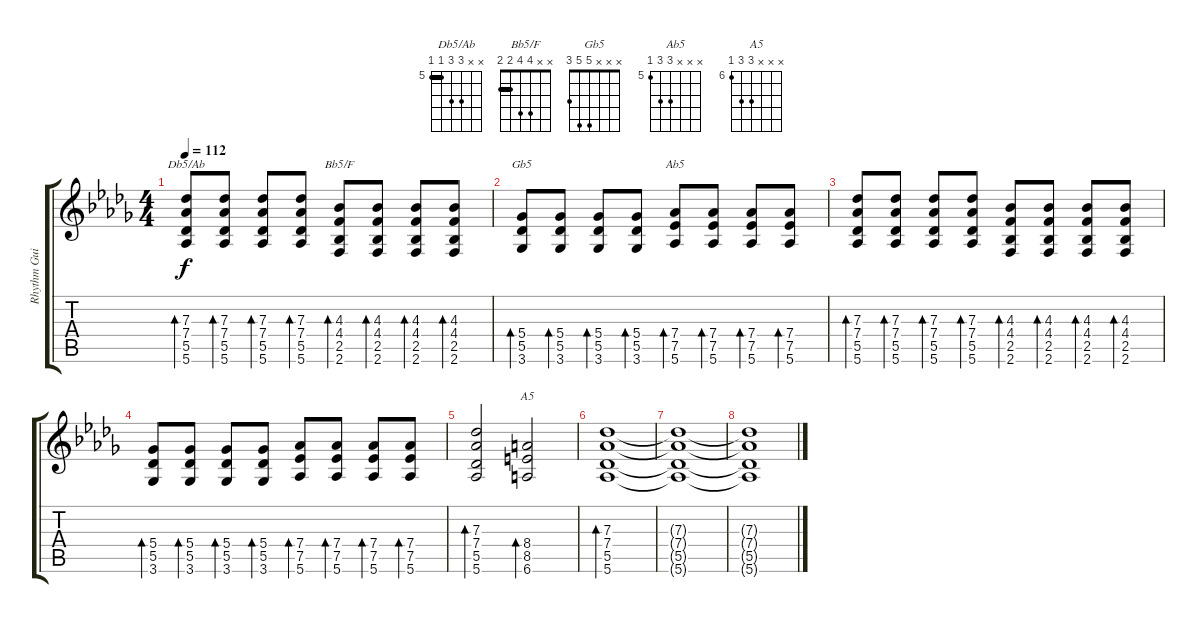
\track ("Rhythm Guitar" "Rhythm Gui") {instrument distortionguitar}
\staff {score tabs}
\tuning (Eb4 Bb3 Gb3 Db3 Ab2 Eb2) {hide}
\chord ("Db5/Ab" x x 7 7 5 5) {firstfret 5 barre 5}
\chord ("Bb5/F" x x 4 4 2 2) {barre 2}
\chord ("Gb5" x x x 5 5 3)
\chord ("Ab5" x x x 7 7 5) {firstfret 5}
\chord ("A5" x x x 8 8 6) {firstfret 6}
\ts (4 4)
\tempo 112
\clef g2
\ks db
(7.3 7.4 5.5 5.6).8{bd 30 ch "Db5/Ab" dy f} (7.3 7.4 5.5 5.6).8{bd 30} (7.3 7.4 5.5 5.6).8{bd 30} (7.3 7.4 5.5 5.6).8{bd 30} (4.3 4.4 2.5 2.6).8{bd 30 ch "Bb5/F"} (4.3 4.4 2.5 2.6).8{bd 30} (4.3 4.4 2.5 2.6).8{bd 30} (4.3 4.4 2.5 2.6).8{bd 30} |
(5.4 5.5 3.6).8{bd 30 ch "Gb5"} (5.4 5.5 3.6).8{bd 30} (5.4 5.5 3.6).8{bd 30} (5.4 5.5 3.6).8{bd 30} (7.4 7.5 5.6).8{bd 30 ch "Ab5"} (7.4 7.5 5.6).8{bd 30} (7.4 7.5 5.6).8{bd 30} (7.4 7.5 5.6).8{bd 30} |
(7.3 7.4 5.5 5.6).8{bd 30} (7.3 7.4 5.5 5.6).8{bd 30} (7.3 7.4 5.5 5.6).8{bd 30} (7.3 7.4 5.5 5.6).8{bd 30} (4.3 4.4 2.5 2.6).8{bd 30} (4.3 4.4 2.5 2.6).8{bd 30} (4.3 4.4 2.5 2.6).8{bd 30} (4.3 4.4 2.5 2.6).8{bd 30} |
(5.4 5.5 3.6).8{bd 30} (5.4 5.5 3.6).8{bd 30} (5.4 5.5 3.6).8{bd 30} (5.4 5.5 3.6).8{bd 30} (7.4 7.5 5.6).8{bd 30} (7.4 7.5 5.6).8{bd 30} (7.4 7.5 5.6).8{bd 30} (7.4 7.5 5.6).8{bd 30} |
(7.3 7.4 5.5 5.6).2{bd 30} (8.4 8.5 6.6).2{bd 30 ch "A5"} |
(7.3 7.4 5.5 5.6).1{bd 30} |
(7.3{t} 7.4{t} 5.5{t} 5.6{t}).1 |
(7.3{t} 7.4{t} 5.5{t} 5.6{t}).1
